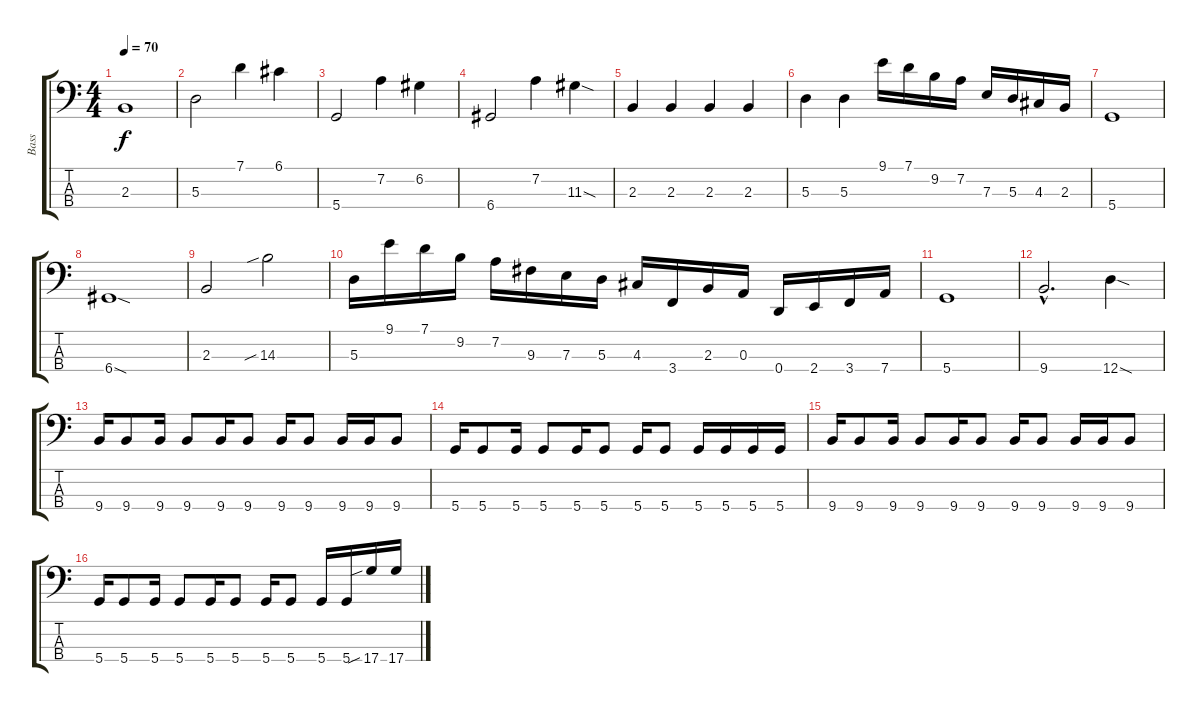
\track ("Bass" "Bass") {instrument electricbassfinger}
\staff {score tabs}
\tuning (G2 D2 A1 D1) {hide}
\ts (4 4)
\tempo 70
\clef f4
\ks c
2.3.1{dy f instrument electricbassfinger} |
5.3.2 7.1.4 6.1.4 |
5.4.2 7.2.4 6.2.4 |
6.4.2 7.2.4 11.3{sod}.4 |
2.3.4 2.3.4 2.3.4 2.3.4 |
5.3.4 5.3.4 9.1.16 7.1.16 9.2.16 7.2.16 7.3.16 5.3.16 4.3.16 2.3.16 |
5.4.1 |
6.4{sod}.1 |
2.3.2 14.3{sib}.2 |
5.3.16 9.1.16 7.1.16 9.2.16 7.2.16 9.3.16 7.3.16 5.3.16 4.3.16 3.4.16 2.3.16 0.3.16 0.4.16 2.4.16 3.4.16 7.4.16 |
5.4.1 |
9.4{hac}.2{d} 12.4{sod}.4 |
9.4.16 9.4.8 9.4.16 9.4.8 9.4.16 9.4.8 9.4.16 9.4.8 9.4.16 9.4.16 9.4.8 |
5.4.16 5.4.8 5.4.16 5.4.8 5.4.16 5.4.8 5.4.16 5.4.8 5.4.16 5.4.16 5.4.16 5.4.16 |
9.4.16 9.4.8 9.4.16 9.4.8 9.4.16 9.4.8 9.4.16 9.4.8 9.4.16 9.4.16 9.4.8 |
5.4.16 5.4.8 5.4.16 5.4.8 5.4.16 5.4.8 5.4.16 5.4.8 5.4.16 5.4.16 17.4{sib}.16 17.4.16
